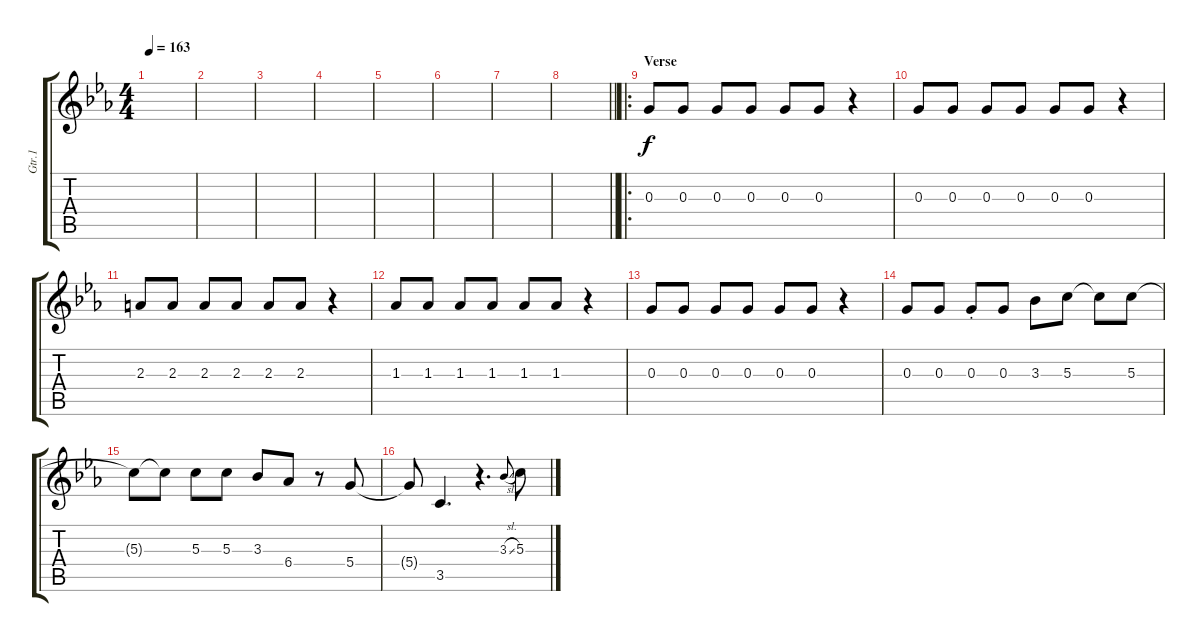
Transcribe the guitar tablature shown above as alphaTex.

\track ("Gtr.1" "Gtr.1") {instrument distortionguitar}
\staff {score tabs}
\tuning (E4 B3 G3 D3 A2 E2) {hide}
\ts (4 4)
\tempo 163
\clef g2
\ks cminor
|
|
|
|
|
|
|
\barLineRight lightlight
|
\ro
\section ("" "Verse")
0.3.8 0.3.8 0.3.8 0.3.8 0.3.8 0.3.8 r.4 |
0.3.8 0.3.8 0.3.8 0.3.8 0.3.8 0.3.8 r.4 |
2.3.8 2.3.8 2.3.8 2.3.8 2.3.8 2.3.8 r.4 |
1.3.8 1.3.8 1.3.8 1.3.8 1.3.8 1.3.8 r.4 |
0.3.8 0.3.8 0.3.8 0.3.8 0.3.8 0.3.8 r.4 |
0.3.8 0.3.8 0.3{st}.8 0.3.8 3.3.8 5.3.8 5.3{t}.8 5.3.8 |
5.3{t}.8 5.3{t}.8 5.3.8 5.3.8 3.3.8 6.4.8 r.8 5.4.8 |
5.4{t}.8 3.5.4{d} r.4{d} 3.3{sl}.8{gr onbeat} 5.3.8
